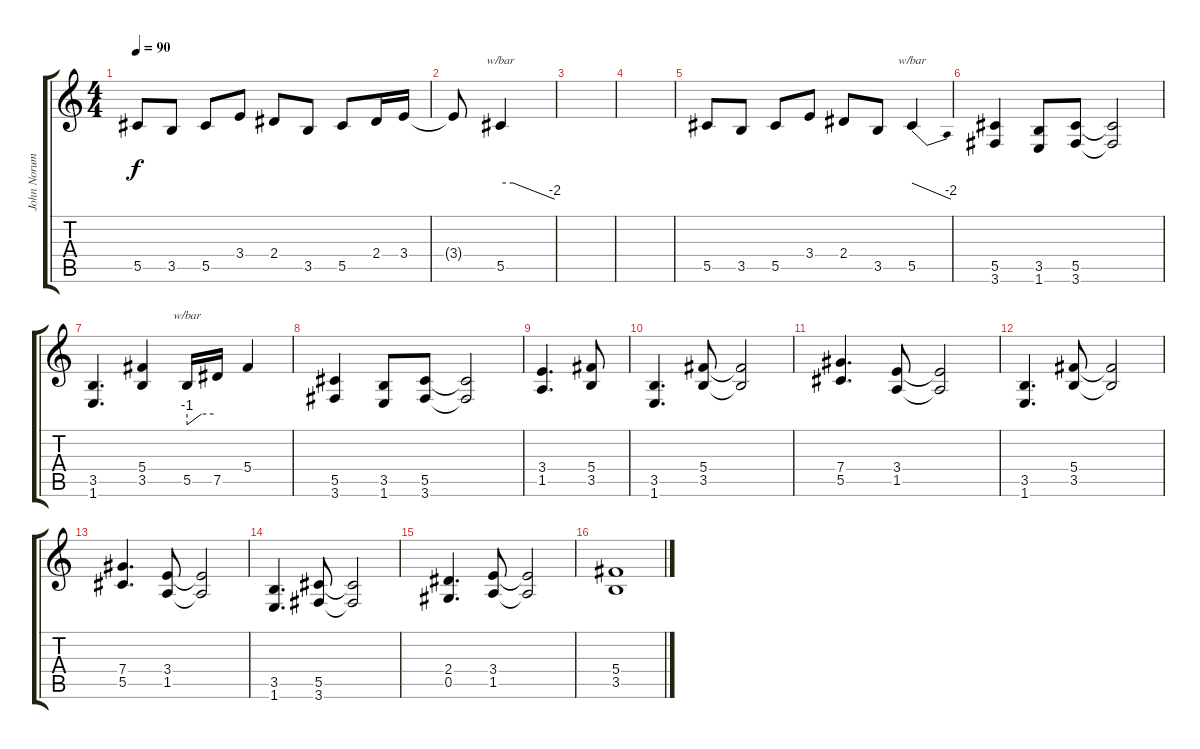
\track ("John Norum" "John Norum") {instrument distortionguitar}
\staff {score tabs}
\tuning (Eb4 Bb3 Gb3 Db3 Ab2 Eb2) {hide}
\ts (4 4)
\tempo 90
\clef g2
\ks c
5.5.8{dy f} 3.5.8 5.5.8 3.4.8 2.4.8 3.5.8 5.5.8 2.4.16 3.4.16 |
3.4{t}.8 5.5.4{tbe (custom default 0 0 14 0 60 -8)} |
|
|
5.5.8 3.5.8 5.5.8 3.4.8 2.4.8 3.5.8 5.5.4{tbe (dive default 0 0 60 -8)} |
(5.5 3.6).4 (3.5 1.6).8 (5.5 3.6).8 (5.5{t} 3.6{t}).2 |
(3.5 1.6).4{d} (5.4 3.5).4 5.5.16{tbe (custom default 0 -4 33 0 60 0)} 7.5.16 5.4.4 |
(5.5 3.6).4 (3.5 1.6).8 (5.5 3.6).8 (5.5{t} 3.6{t}).2 |
(3.4 1.5).4{d} (5.4 3.5).8 |
(3.5 1.6).4{d} (5.4 3.5).8 (5.4{t} 3.5{t}).2 |
(7.4 5.5).4{d} (3.4 1.5).8 (3.4{t} 1.5{t}).2 |
(3.5 1.6).4{d} (5.4 3.5).8 (5.4{t} 3.5{t}).2 |
(7.4 5.5).4{d} (3.4 1.5).8 (3.4{t} 1.5{t}).2 |
(3.5 1.6).4{d} (5.5 3.6).8 (5.5{t} 3.6{t}).2 |
(2.4 0.5).4{d} (3.4 1.5).8 (3.4{t} 1.5{t}).2 |
(5.4 3.5).1
